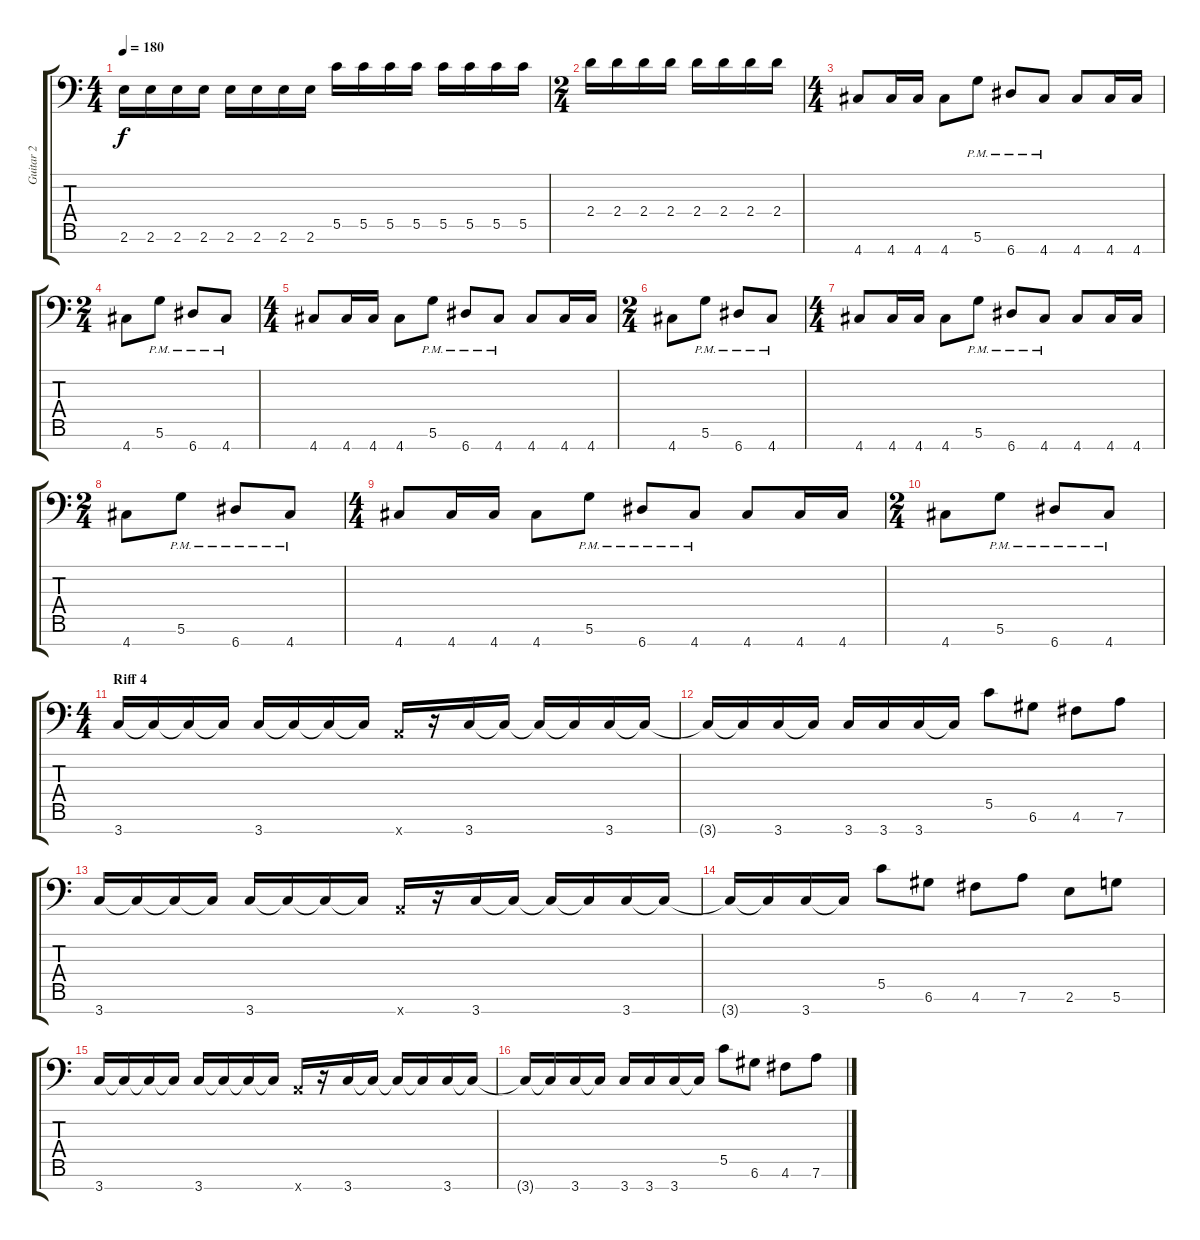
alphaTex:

\track ("Guitar 2" "Guitar 2") {instrument distortionguitar}
\staff {score tabs}
\tuning (D4 A3 F3 C3 G2 D2 A1) {hide}
\ts (4 4)
\tempo 180
\clef f4
\ks c
2.6.16{dy f} 2.6.16 2.6.16 2.6.16 2.6.16 2.6.16 2.6.16 2.6.16 5.5.16 5.5.16 5.5.16 5.5.16 5.5.16 5.5.16 5.5.16 5.5.16 |
\ts (2 4)
2.4.16 2.4.16 2.4.16 2.4.16 2.4.16 2.4.16 2.4.16 2.4.16 |
\ts (4 4)
4.7.8 4.7.16 4.7.16 4.7.8 5.6{pm}.8 6.7{pm}.8 4.7{pm}.8 4.7.8 4.7.16 4.7.16 |
\ts (2 4)
4.7.8 5.6{pm}.8 6.7{pm}.8 4.7{pm}.8 |
\ts (4 4)
4.7.8 4.7.16 4.7.16 4.7.8 5.6{pm}.8 6.7{pm}.8 4.7{pm}.8 4.7.8 4.7.16 4.7.16 |
\ts (2 4)
4.7.8 5.6{pm}.8 6.7{pm}.8 4.7{pm}.8 |
\ts (4 4)
4.7.8 4.7.16 4.7.16 4.7.8 5.6{pm}.8 6.7{pm}.8 4.7{pm}.8 4.7.8 4.7.16 4.7.16 |
\ts (2 4)
4.7.8 5.6{pm}.8 6.7{pm}.8 4.7{pm}.8 |
\ts (4 4)
4.7.8 4.7.16 4.7.16 4.7.8 5.6{pm}.8 6.7{pm}.8 4.7{pm}.8 4.7.8 4.7.16 4.7.16 |
\ts (2 4)
4.7.8 5.6{pm}.8 6.7{pm}.8 4.7{pm}.8 |
\ts (4 4)
\section ("" "Riff 4")
3.7.16 3.7{t}.16 3.7{t}.16 3.7{t}.16 3.7.16 3.7{t}.16 3.7{t}.16 3.7{t}.16 0.7{x}.16 r.16 3.7.16 3.7{t}.16 3.7{t}.16 3.7{t}.16 3.7.16 3.7{t}.16 |
3.7{t}.16 3.7{t}.16 3.7.16 3.7{t}.16 3.7.16 3.7.16 3.7.16 3.7{t}.16 5.5.8 6.6.8 4.6.8 7.6.8 |
3.7.16 3.7{t}.16 3.7{t}.16 3.7{t}.16 3.7.16 3.7{t}.16 3.7{t}.16 3.7{t}.16 0.7{x}.16 r.16 3.7.16 3.7{t}.16 3.7{t}.16 3.7{t}.16 3.7.16 3.7{t}.16 |
3.7{t}.16 3.7{t}.16 3.7.16 3.7{t}.16 5.5.8 6.6.8 4.6.8 7.6.8 2.6.8 5.6.8 |
3.7.16 3.7{t}.16 3.7{t}.16 3.7{t}.16 3.7.16 3.7{t}.16 3.7{t}.16 3.7{t}.16 0.7{x}.16 r.16 3.7.16 3.7{t}.16 3.7{t}.16 3.7{t}.16 3.7.16 3.7{t}.16 |
3.7{t}.16 3.7{t}.16 3.7.16 3.7{t}.16 3.7.16 3.7.16 3.7.16 3.7{t}.16 5.5.8 6.6.8 4.6.8 7.6.8
